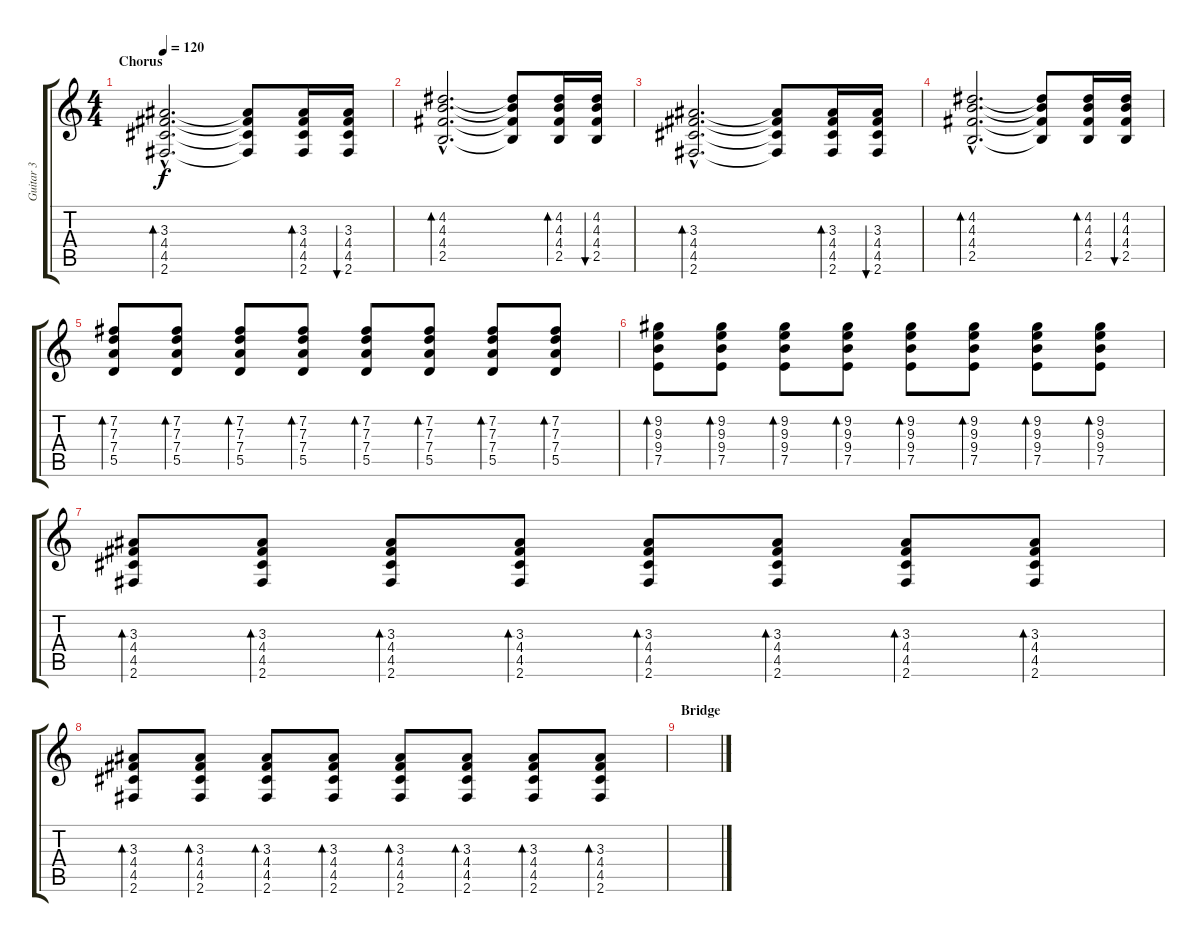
\track ("Guitar 3" "Guitar 3") {instrument overdrivenguitar}
\staff {score tabs}
\tuning (E4 B3 G3 D3 A2 E2) {hide}
\ts (4 4)
\section ("" "Chorus")
\tempo 120
\clef g2
\ks c
(3.3{hac} 4.4{hac} 4.5{hac} 2.6{hac}).2{d bd 60 dy f} (3.3{t} 4.4{t} 4.5{t} 2.6{t}).8 (3.3 4.4 4.5 2.6).16{bd 60} (3.3 4.4 4.5 2.6).16{bu 60} |
(4.2{hac} 4.3{hac} 4.4{hac} 2.5{hac}).2{d bd 60} (4.2{t} 4.3{t} 4.4{t} 2.5{t}).8 (4.2 4.3 4.4 2.5).16{bd 60} (4.2 4.3 4.4 2.5).16{bu 60} |
(3.3{hac} 4.4{hac} 4.5{hac} 2.6{hac}).2{d bd 60} (3.3{t} 4.4{t} 4.5{t} 2.6{t}).8 (3.3 4.4 4.5 2.6).16{bd 60} (3.3 4.4 4.5 2.6).16{bu 60} |
(4.2{hac} 4.3{hac} 4.4{hac} 2.5{hac}).2{d bd 60} (4.2{t} 4.3{t} 4.4{t} 2.5{t}).8 (4.2 4.3 4.4 2.5).16{bd 60} (4.2 4.3 4.4 2.5).16{bu 60} |
(7.2 7.3 7.4 5.5).8{bd 60} (7.2 7.3 7.4 5.5).8{bd 60} (7.2 7.3 7.4 5.5).8{bd 60} (7.2 7.3 7.4 5.5).8{bd 60} (7.2 7.3 7.4 5.5).8{bd 60} (7.2 7.3 7.4 5.5).8{bd 60} (7.2 7.3 7.4 5.5).8{bd 60} (7.2 7.3 7.4 5.5).8{bd 60} |
(9.2 9.3 9.4 7.5).8{bd 60} (9.2 9.3 9.4 7.5).8{bd 60} (9.2 9.3 9.4 7.5).8{bd 60} (9.2 9.3 9.4 7.5).8{bd 60} (9.2 9.3 9.4 7.5).8{bd 60} (9.2 9.3 9.4 7.5).8{bd 60} (9.2 9.3 9.4 7.5).8{bd 60} (9.2 9.3 9.4 7.5).8{bd 60} |
(3.3 4.4 4.5 2.6).8{bd 60} (3.3 4.4 4.5 2.6).8{bd 60} (3.3 4.4 4.5 2.6).8{bd 60} (3.3 4.4 4.5 2.6).8{bd 60} (3.3 4.4 4.5 2.6).8{bd 60} (3.3 4.4 4.5 2.6).8{bd 60} (3.3 4.4 4.5 2.6).8{bd 60} (3.3 4.4 4.5 2.6).8{bd 60} |
(3.3 4.4 4.5 2.6).8{bd 60} (3.3 4.4 4.5 2.6).8{bd 60} (3.3 4.4 4.5 2.6).8{bd 60} (3.3 4.4 4.5 2.6).8{bd 60} (3.3 4.4 4.5 2.6).8{bd 60} (3.3 4.4 4.5 2.6).8{bd 60} (3.3 4.4 4.5 2.6).8{bd 60} (3.3 4.4 4.5 2.6).8{bd 60} |
\section ("" "Bridge")
